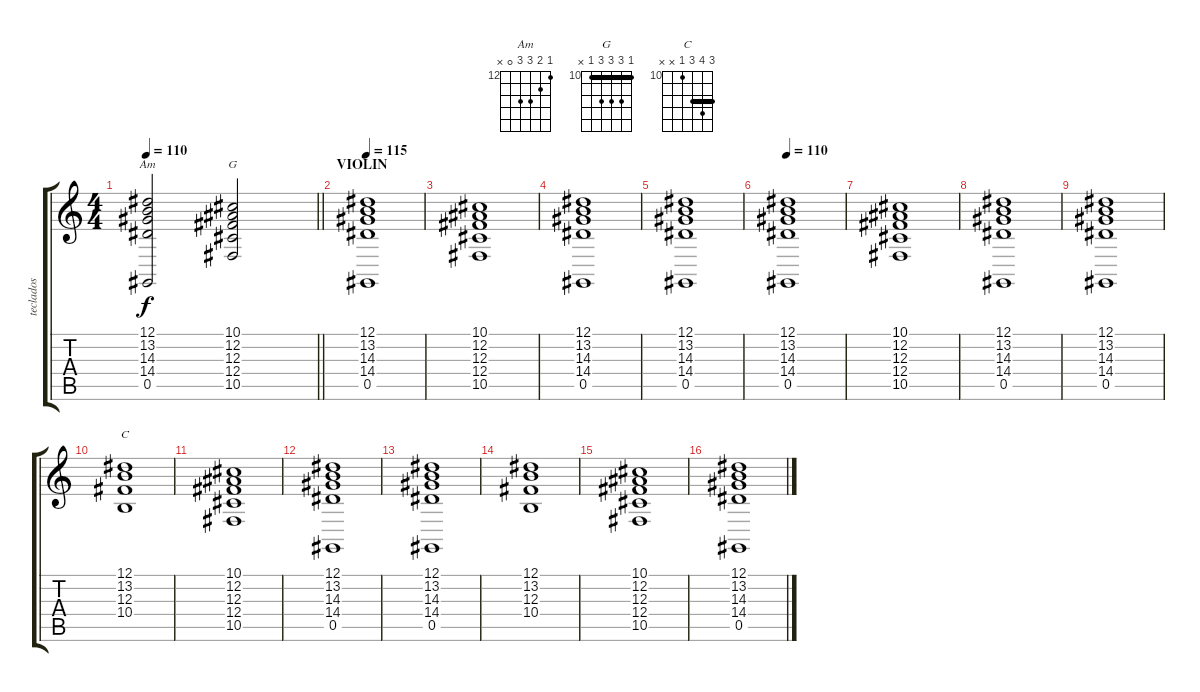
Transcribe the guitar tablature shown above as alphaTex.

\track ("teclados" "teclados") {instrument stringensemble1}
\staff {score tabs}
\tuning (Eb4 Bb3 Gb3 Db3 Ab2 Eb2) {hide}
\chord ("Am" 12 13 14 14 0 x) {firstfret 12}
\chord ("G" 10 12 12 12 10 x) {firstfret 10 barre 10}
\chord ("C" 12 13 12 10 x x) {firstfret 10 barre 12}
\ts (4 4)
\tempo 110
\clef g2
\barLineRight lightlight
\ks c
(12.1 13.2 14.3 14.4 0.5).2{ch "Am" dy f} (10.1 12.2 12.3 12.4 10.5).2{ch "G"} |
\section ("" "VIOLIN")
\tempo 115
(12.1 13.2 14.3 14.4 0.5).1 |
(10.1 12.2 12.3 12.4 10.5).1 |
(12.1 13.2 14.3 14.4 0.5).1 |
(12.1 13.2 14.3 14.4 0.5).1 |
\tempo 110
(12.1 13.2 14.3 14.4 0.5).1 |
(10.1 12.2 12.3 12.4 10.5).1 |
(12.1 13.2 14.3 14.4 0.5).1 |
(12.1 13.2 14.3 14.4 0.5).1 |
(12.1 13.2 12.3 10.4).1{ch "C"} |
(10.1 12.2 12.3 12.4 10.5).1 |
(12.1 13.2 14.3 14.4 0.5).1 |
(12.1 13.2 14.3 14.4 0.5).1 |
(12.1 13.2 12.3 10.4).1 |
(10.1 12.2 12.3 12.4 10.5).1 |
(12.1 13.2 14.3 14.4 0.5).1
